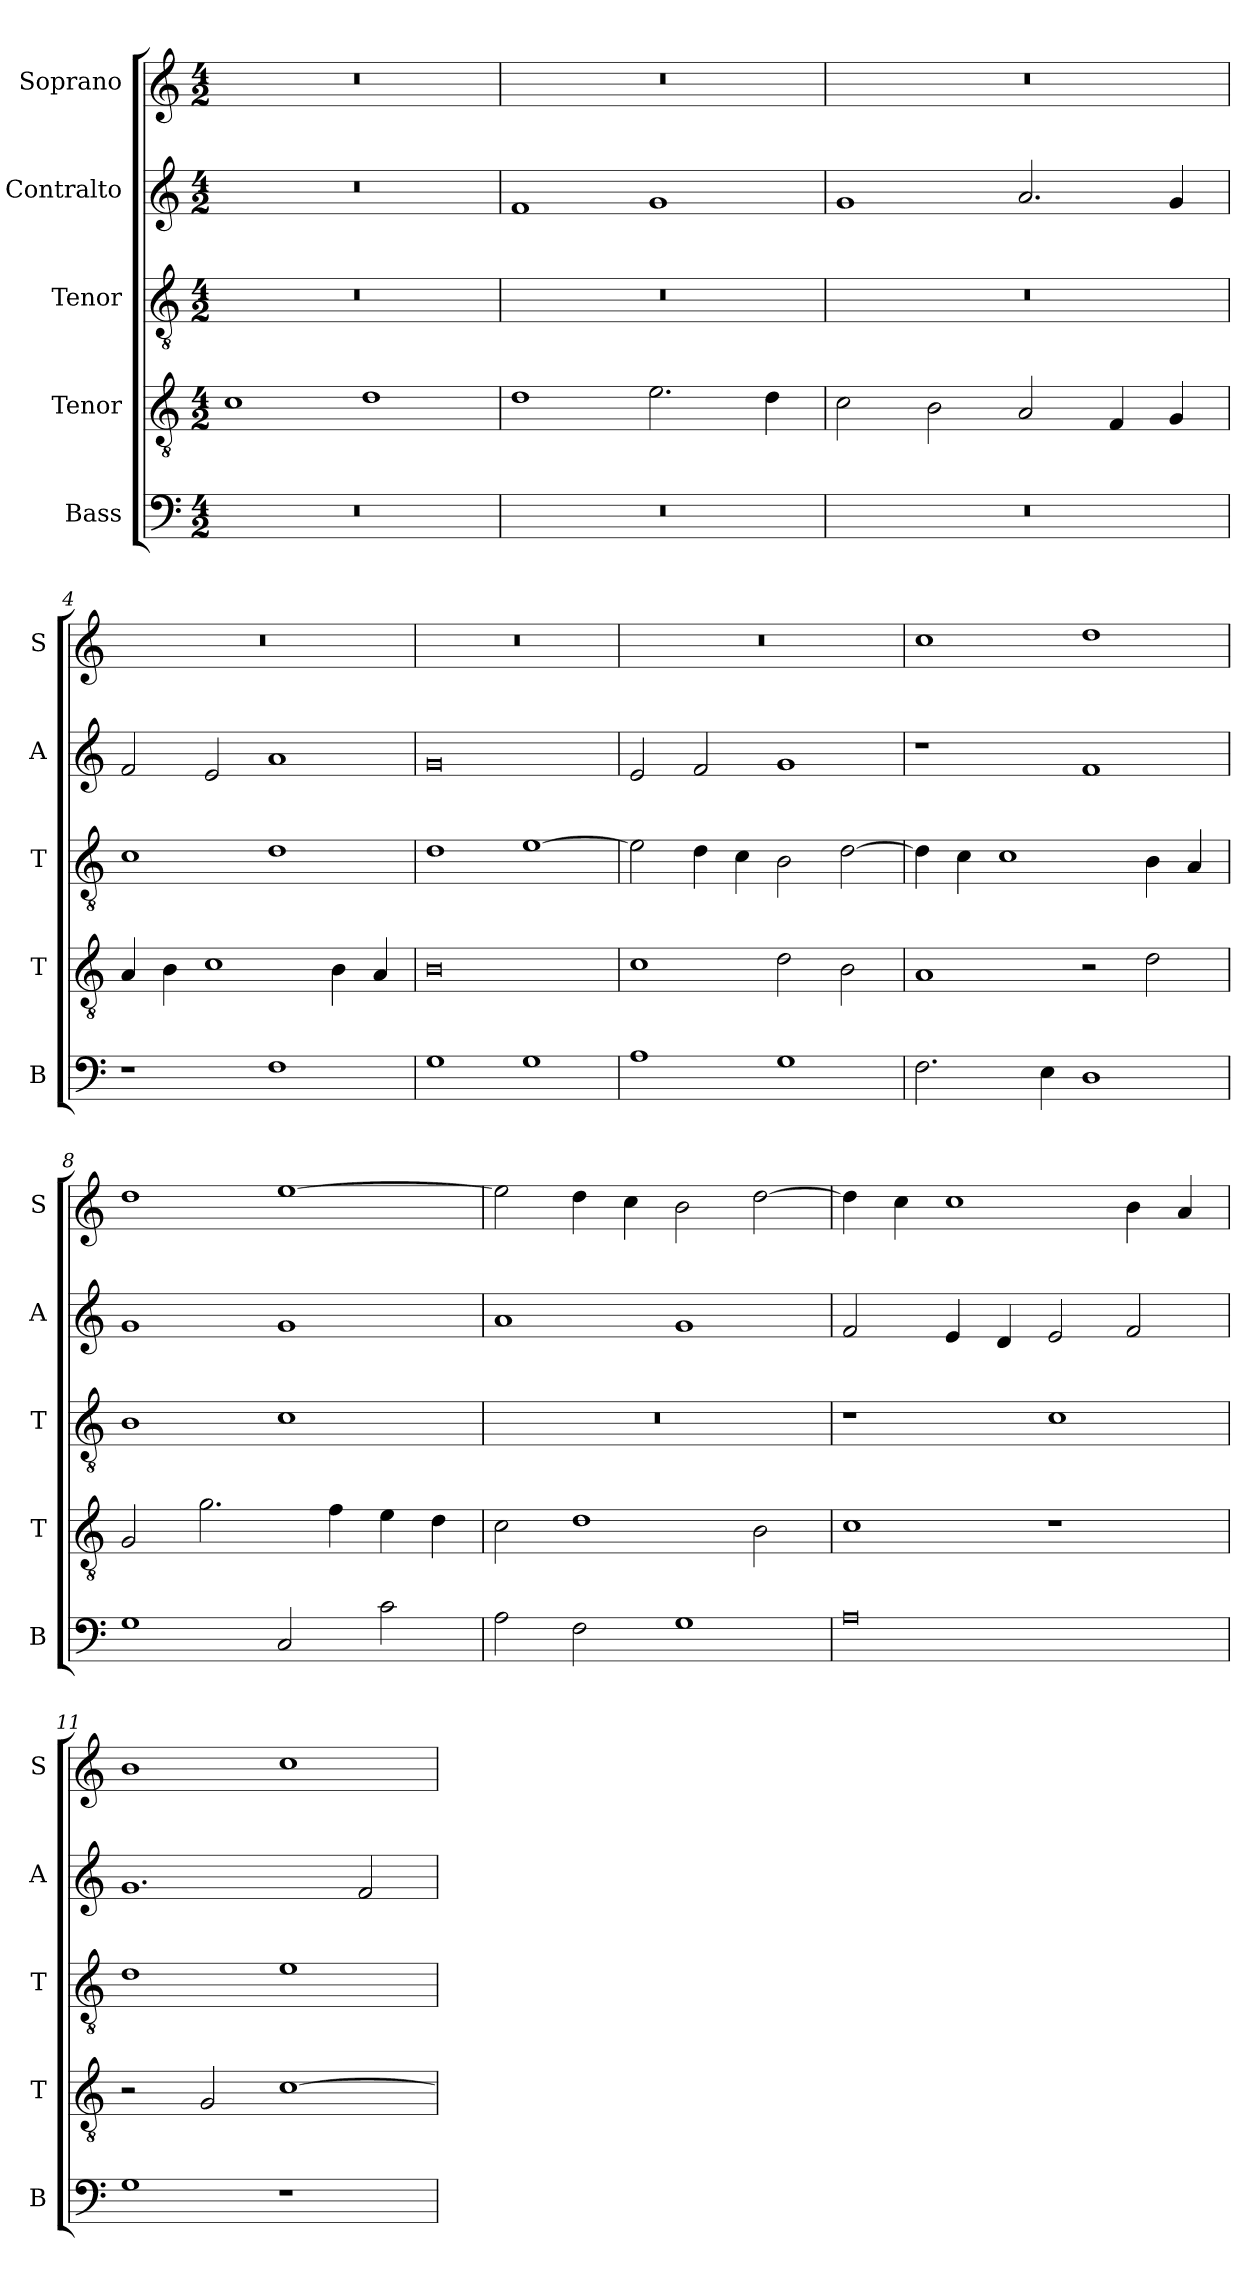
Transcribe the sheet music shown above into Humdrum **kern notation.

**kern	**kern	**kern	**kern	**kern
*part5	*part4	*part3	*part2	*part1
*staff5	*staff4	*staff3	*staff2	*staff1
*I"Bass	*I"Tenor	*I"Tenor	*I"Contralto	*I"Soprano
*I'B	*I'T	*I'T	*I'A	*I'S
*clefF4	*clefGv2	*clefGv2	*clefG2	*clefG2
*k[]	*k[]	*k[]	*k[]	*k[]
*M4/2	*M4/2	*M4/2	*M4/2	*M4/2
=1	=1	=1	=1	=1
0r	1c	0r	0r	0r
.	1d	.	.	.
=2	=2	=2	=2	=2
0r	1d	0r	1f	0r
.	2.e	.	1g	.
.	4d	.	.	.
=3	=3	=3	=3	=3
0r	2c	0r	1g	0r
.	2B	.	.	.
.	2A	.	2.a	.
.	4F	.	.	.
.	4G	.	4g	.
=4	=4	=4	=4	=4
1r	4A	1c	2f	0r
.	4B	.	.	.
.	1c	.	2e	.
1F	.	1d	1a	.
.	4B	.	.	.
.	4A	.	.	.
=5	=5	=5	=5	=5
1G	0B	1d	0g	0r
1G	.	[1e	.	.
=6	=6	=6	=6	=6
1A	1c	2e]	2e	0r
.	.	4d	2f	.
.	.	4c	.	.
1G	2d	2B	1g	.
.	2B	[2d	.	.
=7	=7	=7	=7	=7
2.F	1A	4d]	1r	1cc
.	.	4c	.	.
.	.	1c	.	.
4E	.	.	.	.
1D	2r	.	1f	1dd
.	2d	4B	.	.
.	.	4A	.	.
=8	=8	=8	=8	=8
1G	2G	1B	1g	1dd
.	2.g	.	.	.
2C	.	1c	1g	[1ee
.	4f	.	.	.
2c	4e	.	.	.
.	4d	.	.	.
=9	=9	=9	=9	=9
2A	2c	0r	1a	2ee]
2F	1d	.	.	4dd
.	.	.	.	4cc
1G	.	.	1g	2b
.	2B	.	.	[2dd
=10	=10	=10	=10	=10
0A	1c	1r	2f	4dd]
.	.	.	.	4cc
.	.	.	4e	1cc
.	.	.	4d	.
.	1r	1c	2e	.
.	.	.	2f	4b
.	.	.	.	4a
=11	=11	=11	=11	=11
1G	2r	1d	1.g	1b
.	2G	.	.	.
1r	[1c	1e	.	1cc
.	.	.	2f	.
=	=	=	=	=
*-	*-	*-	*-	*-
